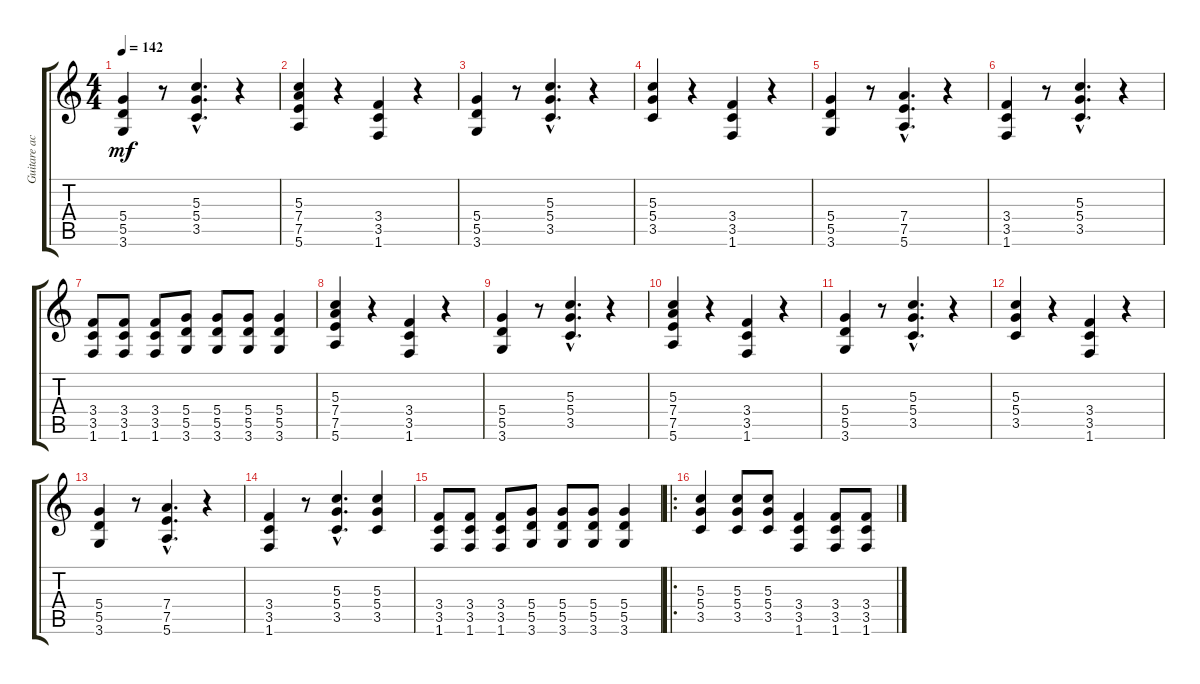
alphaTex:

\track ("Guitare acoustique" "Guitare ac") {instrument acousticguitarsteel}
\staff {score tabs}
\tuning (E4 B3 G3 D3 A2 E2) {hide}
\ts (4 4)
\tempo 142
\clef g2
\ks c
(5.4 5.5 3.6).4{dy mf} r.8 (5.3{hac} 5.4{hac} 3.5{hac}).4{d} r.4 |
(5.3 7.4 7.5 5.6).4 r.4 (3.4 3.5 1.6).4 r.4 |
(5.4 5.5 3.6).4 r.8 (5.3{hac} 5.4{hac} 3.5{hac}).4{d} r.4 |
(5.3 5.4 3.5).4 r.4 (3.4 3.5 1.6).4 r.4 |
(5.4 5.5 3.6).4 r.8 (7.4{hac} 7.5{hac} 5.6{hac}).4{d} r.4 |
(3.4 3.5 1.6).4 r.8 (5.3{hac} 5.4{hac} 3.5{hac}).4{d} r.4 |
(3.4 3.5 1.6).8 (3.4 3.5 1.6).8 (3.4 3.5 1.6).8 (5.4 5.5 3.6).8 (5.4 5.5 3.6).8 (5.4 5.5 3.6).8 (5.4 5.5 3.6).4 |
(5.3 7.4 7.5 5.6).4 r.4 (3.4 3.5 1.6).4 r.4 |
(5.4 5.5 3.6).4 r.8 (5.3{hac} 5.4{hac} 3.5{hac}).4{d} r.4 |
(5.3 7.4 7.5 5.6).4 r.4 (3.4 3.5 1.6).4 r.4 |
(5.4 5.5 3.6).4 r.8 (5.3{hac} 5.4{hac} 3.5{hac}).4{d} r.4 |
(5.3 5.4 3.5).4 r.4 (3.4 3.5 1.6).4 r.4 |
(5.4 5.5 3.6).4 r.8 (7.4{hac} 7.5{hac} 5.6{hac}).4{d} r.4 |
(3.4 3.5 1.6).4 r.8 (5.3{hac} 5.4{hac} 3.5{hac}).4{d} (5.3 5.4 3.5).4 |
(3.4 3.5 1.6).8 (3.4 3.5 1.6).8 (3.4 3.5 1.6).8 (5.4 5.5 3.6).8 (5.4 5.5 3.6).8 (5.4 5.5 3.6).8 (5.4 5.5 3.6).4 |
\ro
(5.3 5.4 3.5).4 (5.3 5.4 3.5).8 (5.3 5.4 3.5).8 (3.4 3.5 1.6).4 (3.4 3.5 1.6).8 (3.4 3.5 1.6).8
